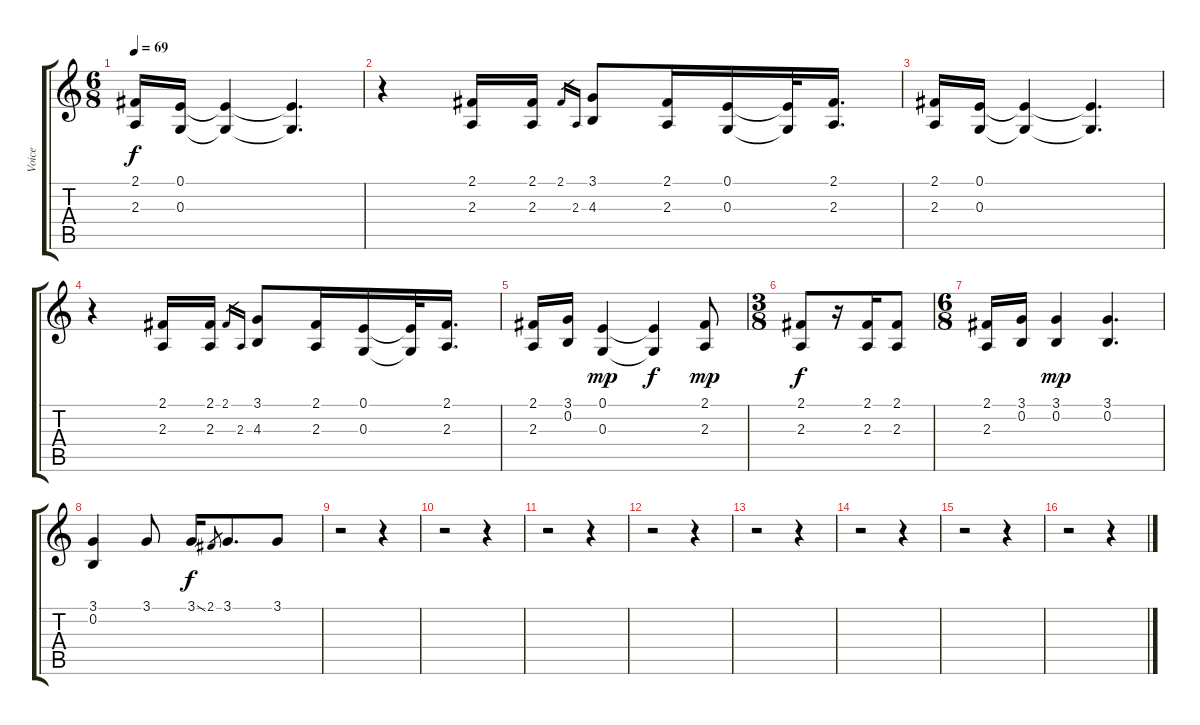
\track ("Voice" "Voice") {instrument cello}
\staff {score tabs}
\tuning (E4 B3 G3 D3 A2 E2) {hide}
\ts (6 8)
\tempo 69
\clef g2
\ks c
(2.1 2.3).16{dy f} (0.1 0.3).16 (0.1{t} 0.3{t}).4 (0.1{t} 0.3{t}).4{d} |
r.4 (2.1 2.3).16 (2.1 2.3).16 2.1.16{gr} 2.3.16{gr} (3.1 4.3).8 (2.1 2.3).16 (0.1 0.3).16 (0.1{t} 0.3{t}).32 (2.1 2.3).16{d} |
(2.1 2.3).16 (0.1 0.3).16 (0.1{t} 0.3{t}).4 (0.1{t} 0.3{t}).4{d} |
r.4 (2.1 2.3).16 (2.1 2.3).16 2.1.16{gr} 2.3.16{gr} (3.1 4.3).8 (2.1 2.3).16 (0.1 0.3).16 (0.1{t} 0.3{t}).32 (2.1 2.3).16{d} |
(2.1 2.3).16 (3.1 0.2).16 (0.1 0.3).4{dy mp} (0.1{t} 0.3{t}).4{dy f} (2.1 2.3).8{dy mp} |
\ts (3 8)
(2.1 2.3).8{dy f} r.16 (2.1 2.3).16 (2.1 2.3).8 |
\ts (6 8)
(2.1 2.3).16 (3.1 0.2).16 (3.1 0.2).4{dy mp} (3.1 0.2).4{d} |
(3.1 0.2).4 3.1.8 3.1{ss}.16{dy f} 2.1.8{gr} 3.1.8{d} 3.1.8 |
r.2 r.4 |
r.2 r.4 |
r.2 r.4 |
r.2 r.4 |
r.2 r.4 |
r.2 r.4 |
r.2 r.4 |
r.2 r.4
